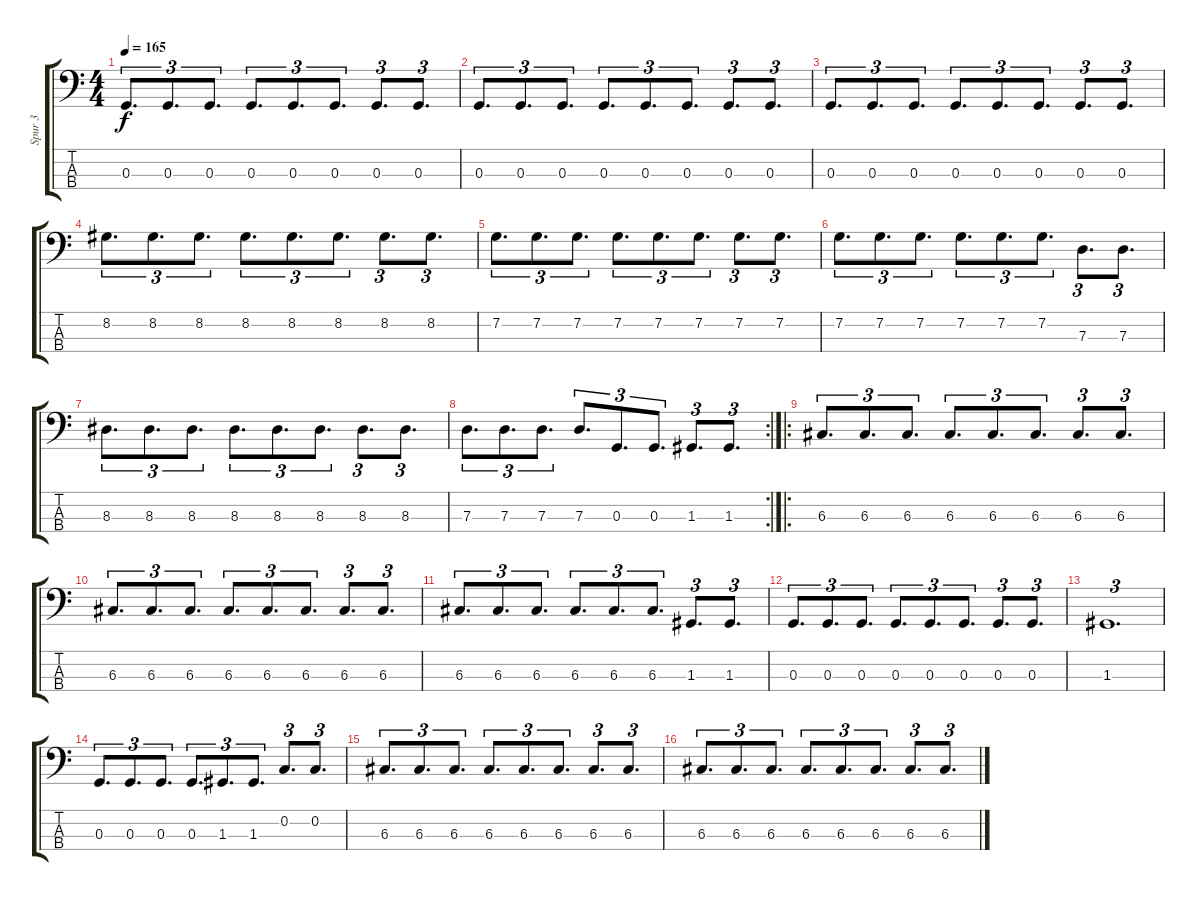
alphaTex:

\track ("Spur 3" "Spur 3") {instrument electricbasspick}
\staff {score tabs}
\tuning (F2 C2 G1 D1) {hide}
\ts (4 4)
\tempo 165
\clef f4
\ks c
0.3.8{d tu (3 2) dy f} 0.3.8{d tu (3 2)} 0.3.8{d tu (3 2)} 0.3.8{d tu (3 2)} 0.3.8{d tu (3 2)} 0.3.8{d tu (3 2)} 0.3.8{d tu (3 2)} 0.3.8{d tu (3 2)} |
0.3.8{d tu (3 2)} 0.3.8{d tu (3 2)} 0.3.8{d tu (3 2)} 0.3.8{d tu (3 2)} 0.3.8{d tu (3 2)} 0.3.8{d tu (3 2)} 0.3.8{d tu (3 2)} 0.3.8{d tu (3 2)} |
0.3.8{d tu (3 2)} 0.3.8{d tu (3 2)} 0.3.8{d tu (3 2)} 0.3.8{d tu (3 2)} 0.3.8{d tu (3 2)} 0.3.8{d tu (3 2)} 0.3.8{d tu (3 2)} 0.3.8{d tu (3 2)} |
8.2.8{d tu (3 2)} 8.2.8{d tu (3 2)} 8.2.8{d tu (3 2)} 8.2.8{d tu (3 2)} 8.2.8{d tu (3 2)} 8.2.8{d tu (3 2)} 8.2.8{d tu (3 2)} 8.2.8{d tu (3 2)} |
7.2.8{d tu (3 2)} 7.2.8{d tu (3 2)} 7.2.8{d tu (3 2)} 7.2.8{d tu (3 2)} 7.2.8{d tu (3 2)} 7.2.8{d tu (3 2)} 7.2.8{d tu (3 2)} 7.2.8{d tu (3 2)} |
7.2.8{d tu (3 2)} 7.2.8{d tu (3 2)} 7.2.8{d tu (3 2)} 7.2.8{d tu (3 2)} 7.2.8{d tu (3 2)} 7.2.8{d tu (3 2)} 7.3.8{d tu (3 2)} 7.3.8{d tu (3 2)} |
8.3.8{d tu (3 2)} 8.3.8{d tu (3 2)} 8.3.8{d tu (3 2)} 8.3.8{d tu (3 2)} 8.3.8{d tu (3 2)} 8.3.8{d tu (3 2)} 8.3.8{d tu (3 2)} 8.3.8{d tu (3 2)} |
\rc 2
7.3.8{d tu (3 2)} 7.3.8{d tu (3 2)} 7.3.8{d tu (3 2)} 7.3.8{d tu (3 2)} 0.3.8{d tu (3 2)} 0.3.8{d tu (3 2)} 1.3.8{d tu (3 2)} 1.3.8{d tu (3 2)} |
\ro
6.3.8{d tu (3 2)} 6.3.8{d tu (3 2)} 6.3.8{d tu (3 2)} 6.3.8{d tu (3 2)} 6.3.8{d tu (3 2)} 6.3.8{d tu (3 2)} 6.3.8{d tu (3 2)} 6.3.8{d tu (3 2)} |
6.3.8{d tu (3 2)} 6.3.8{d tu (3 2)} 6.3.8{d tu (3 2)} 6.3.8{d tu (3 2)} 6.3.8{d tu (3 2)} 6.3.8{d tu (3 2)} 6.3.8{d tu (3 2)} 6.3.8{d tu (3 2)} |
6.3.8{d tu (3 2)} 6.3.8{d tu (3 2)} 6.3.8{d tu (3 2)} 6.3.8{d tu (3 2)} 6.3.8{d tu (3 2)} 6.3.8{d tu (3 2)} 1.3.8{d tu (3 2)} 1.3.8{d tu (3 2)} |
0.3.8{d tu (3 2)} 0.3.8{d tu (3 2)} 0.3.8{d tu (3 2)} 0.3.8{d tu (3 2)} 0.3.8{d tu (3 2)} 0.3.8{d tu (3 2)} 0.3.8{d tu (3 2)} 0.3.8{d tu (3 2)} |
1.3.1{d tu (3 2)} |
0.3.8{d tu (3 2)} 0.3.8{d tu (3 2)} 0.3.8{d tu (3 2)} 0.3.8{d tu (3 2)} 1.3.8{d tu (3 2)} 1.3.8{d tu (3 2)} 0.2.8{d tu (3 2)} 0.2.8{d tu (3 2)} |
6.3.8{d tu (3 2)} 6.3.8{d tu (3 2)} 6.3.8{d tu (3 2)} 6.3.8{d tu (3 2)} 6.3.8{d tu (3 2)} 6.3.8{d tu (3 2)} 6.3.8{d tu (3 2)} 6.3.8{d tu (3 2)} |
6.3.8{d tu (3 2)} 6.3.8{d tu (3 2)} 6.3.8{d tu (3 2)} 6.3.8{d tu (3 2)} 6.3.8{d tu (3 2)} 6.3.8{d tu (3 2)} 6.3.8{d tu (3 2)} 6.3.8{d tu (3 2)}
